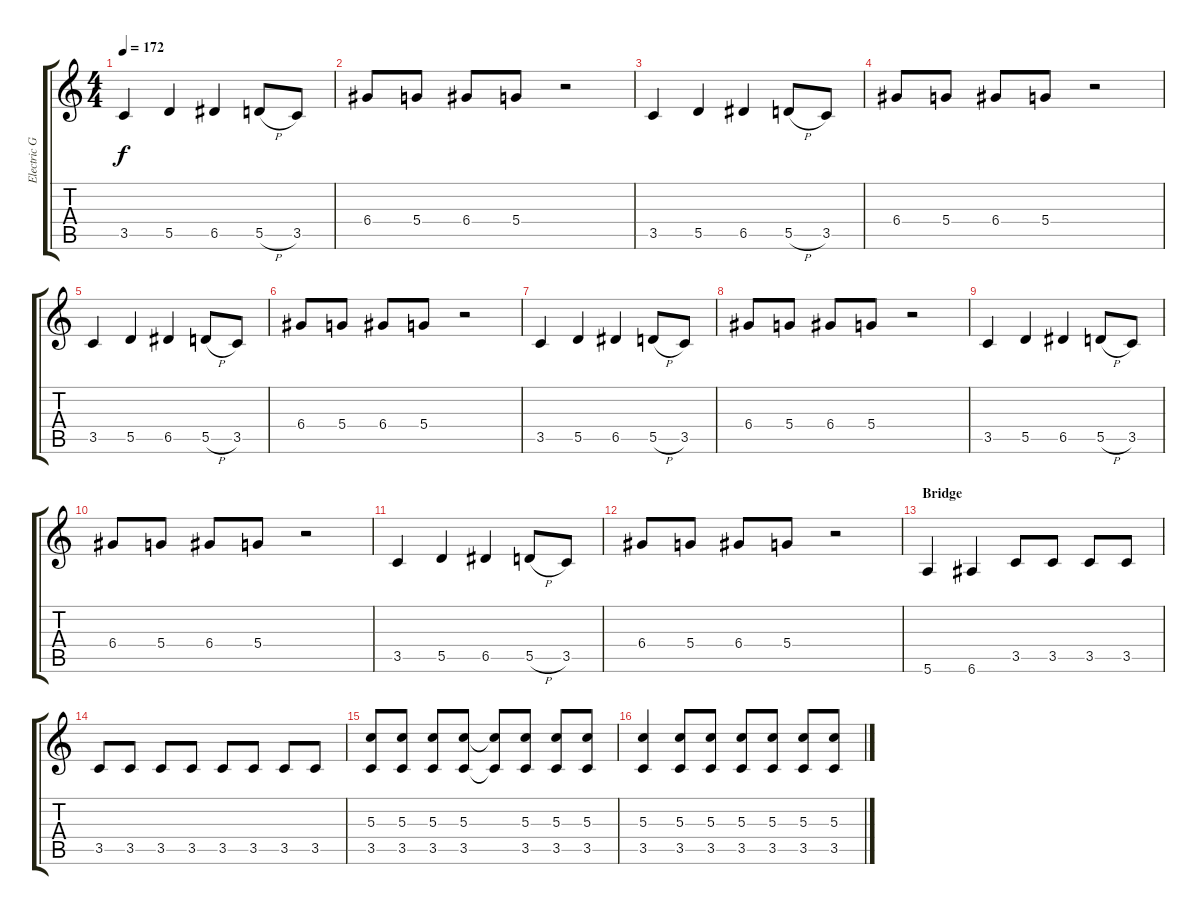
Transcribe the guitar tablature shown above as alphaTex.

\track ("Electric Guitar II" "Electric G") {instrument overdrivenguitar}
\staff {score tabs}
\tuning (E4 B3 G3 D3 A2 E2) {hide}
\ts (4 4)
\tempo 172
\clef g2
\ks c
3.5.4{dy f} 5.5.4 6.5.4 5.5{h}.8 3.5.8 |
6.4.8 5.4.8 6.4.8 5.4.8 r.2 |
3.5.4 5.5.4 6.5.4 5.5{h}.8 3.5.8 |
6.4.8 5.4.8 6.4.8 5.4.8 r.2 |
3.5.4 5.5.4 6.5.4 5.5{h}.8 3.5.8 |
6.4.8 5.4.8 6.4.8 5.4.8 r.2 |
3.5.4 5.5.4 6.5.4 5.5{h}.8 3.5.8 |
6.4.8 5.4.8 6.4.8 5.4.8 r.2 |
3.5.4 5.5.4 6.5.4 5.5{h}.8 3.5.8 |
6.4.8 5.4.8 6.4.8 5.4.8 r.2 |
3.5.4 5.5.4 6.5.4 5.5{h}.8 3.5.8 |
6.4.8 5.4.8 6.4.8 5.4.8 r.2 |
\section ("" "Bridge")
5.6.4 6.6.4 3.5.8 3.5.8 3.5.8 3.5.8 |
3.5.8 3.5.8 3.5.8 3.5.8 3.5.8 3.5.8 3.5.8 3.5.8 |
(5.3 3.5).8 (5.3 3.5).8 (5.3 3.5).8 (5.3 3.5).8 (5.3{t} 3.5{t}).8 (5.3 3.5).8 (5.3 3.5).8 (5.3 3.5).8 |
(5.3 3.5).4 (5.3 3.5).8 (5.3 3.5).8 (5.3 3.5).8 (5.3 3.5).8 (5.3 3.5).8 (5.3 3.5).8
